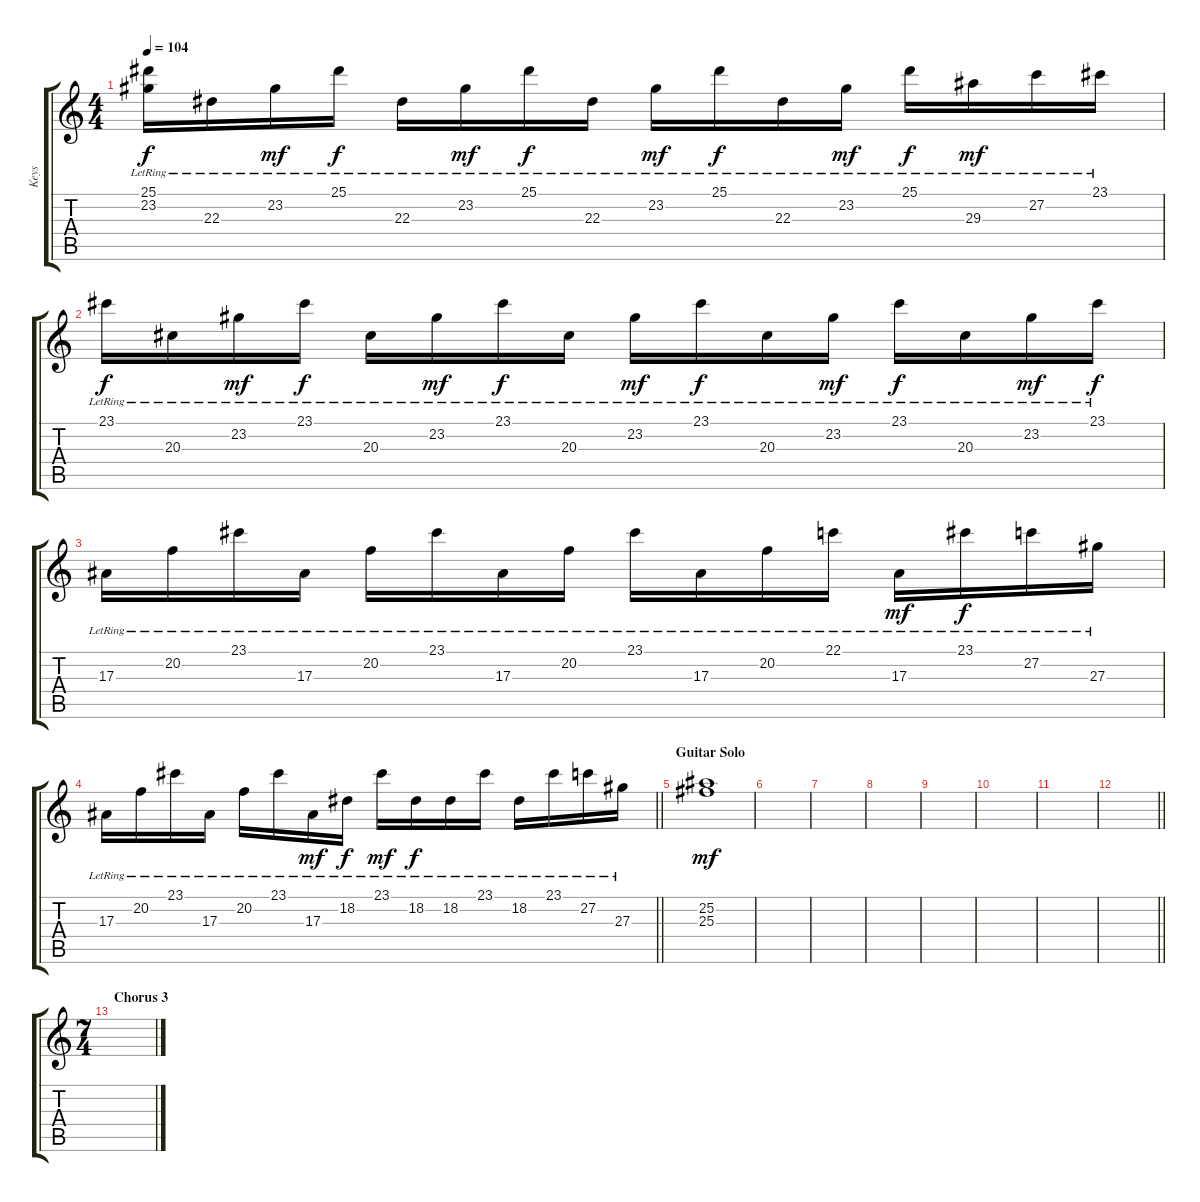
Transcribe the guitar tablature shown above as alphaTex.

\track ("Keys" "Keys") {instrument acousticgrandpiano}
\staff {score tabs}
\tuning (D4 A3 F3 C3 G2 C2) {hide}
\ts (4 4)
\tempo 104
\clef g2
\ks c
(25.1{lr} 23.2{lr}).16{dy f} 22.3{lr}.16 23.2{lr}.16{dy mf} 25.1{lr}.16{dy f} 22.3{lr}.16 23.2{lr}.16{dy mf} 25.1{lr}.16{dy f} 22.3{lr}.16 23.2{lr}.16{dy mf} 25.1{lr}.16{dy f} 22.3{lr}.16 23.2{lr}.16{dy mf} 25.1{lr}.16{dy f} 29.3{lr}.16{dy mf} 27.2{lr}.16 23.1{lr}.16 |
23.1{lr}.16{dy f} 20.3{lr}.16 23.2{lr}.16{dy mf} 23.1{lr}.16{dy f} 20.3{lr}.16 23.2{lr}.16{dy mf} 23.1{lr}.16{dy f} 20.3{lr}.16 23.2{lr}.16{dy mf} 23.1{lr}.16{dy f} 20.3{lr}.16 23.2{lr}.16{dy mf} 23.1{lr}.16{dy f} 20.3{lr}.16 23.2{lr}.16{dy mf} 23.1{lr}.16{dy f} |
17.3{lr}.16 20.2{lr}.16 23.1{lr}.16 17.3{lr}.16 20.2{lr}.16 23.1{lr}.16 17.3{lr}.16 20.2{lr}.16 23.1{lr}.16 17.3{lr}.16 20.2{lr}.16 22.1{lr}.16 17.3{lr}.16{dy mf} 23.1{lr}.16{dy f} 27.2{lr}.16 27.3{lr}.16 |
\barLineRight lightlight
17.3{lr}.16 20.2{lr}.16 23.1{lr}.16 17.3{lr}.16 20.2{lr}.16 23.1{lr}.16 17.3{lr}.16{dy mf} 18.2{lr}.16{dy f} 23.1{lr}.16{dy mf} 18.2{lr}.16{dy f} 18.2{lr}.16 23.1{lr}.16 18.2{lr}.16 23.1{lr}.16 27.2{lr}.16 27.3{lr}.16 |
\section ("" "Guitar Solo")
(25.2 25.3).1{dy mf} |
|
|
|
|
|
|
\barLineRight lightlight
|
\ts (7 4)
\section ("" "Chorus 3")
